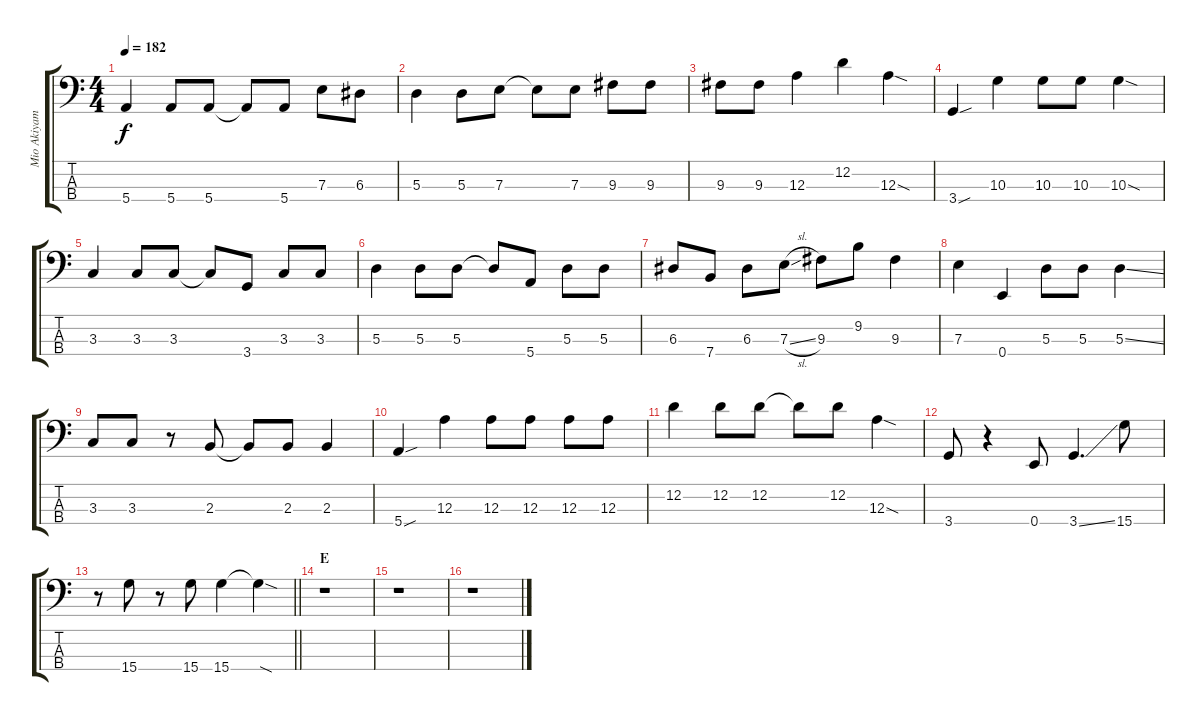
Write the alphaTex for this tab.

\track ("Mio Akiyama" "Mio Akiyam") {instrument electricbasspick}
\staff {score tabs}
\tuning (G2 D2 A1 E1) {hide}
\ts (4 4)
\tempo 182
\clef f4
\ks c
5.4.4{dy f} 5.4.8 5.4.8 5.4{t}.8 5.4.8 7.3.8 6.3.8 |
5.3.4 5.3.8 7.3.8 7.3{t}.8 7.3.8 9.3.8 9.3.8 |
9.3.8 9.3.8 12.3.4 12.2.4 12.3{sod}.4 |
3.4{sou}.4 10.3.4 10.3.8 10.3.8 10.3{sod}.4 |
3.3.4 3.3.8 3.3.8 3.3{t}.8 3.4.8 3.3.8 3.3.8 |
5.3.4 5.3.8 5.3.8 5.3{t}.8 5.4.8 5.3.8 5.3.8 |
6.3.8 7.4.8 6.3.8 7.3{sl}.8 9.3.8 9.2.8 9.3.4 |
7.3.4 0.4.4 5.3.8 5.3.8 5.3{ss}.4 |
3.3.8 3.3.8 r.8 2.3.8 2.3{t}.8 2.3.8 2.3.4 |
5.4{sou}.4 12.3.4 12.3.8 12.3.8 12.3.8 12.3.8 |
12.2.4 12.2.8 12.2.8 12.2{t}.8 12.2.8 12.3{sod}.4 |
3.4.8 r.4 0.4.8 3.4{ss}.4{d} 15.4.8 |
\barLineRight lightlight
r.8 15.4.8 r.8 15.4.8 15.4.4 15.4{sod t}.4 |
\section ("" "E")
r.1 |
r.1 |
r.1
